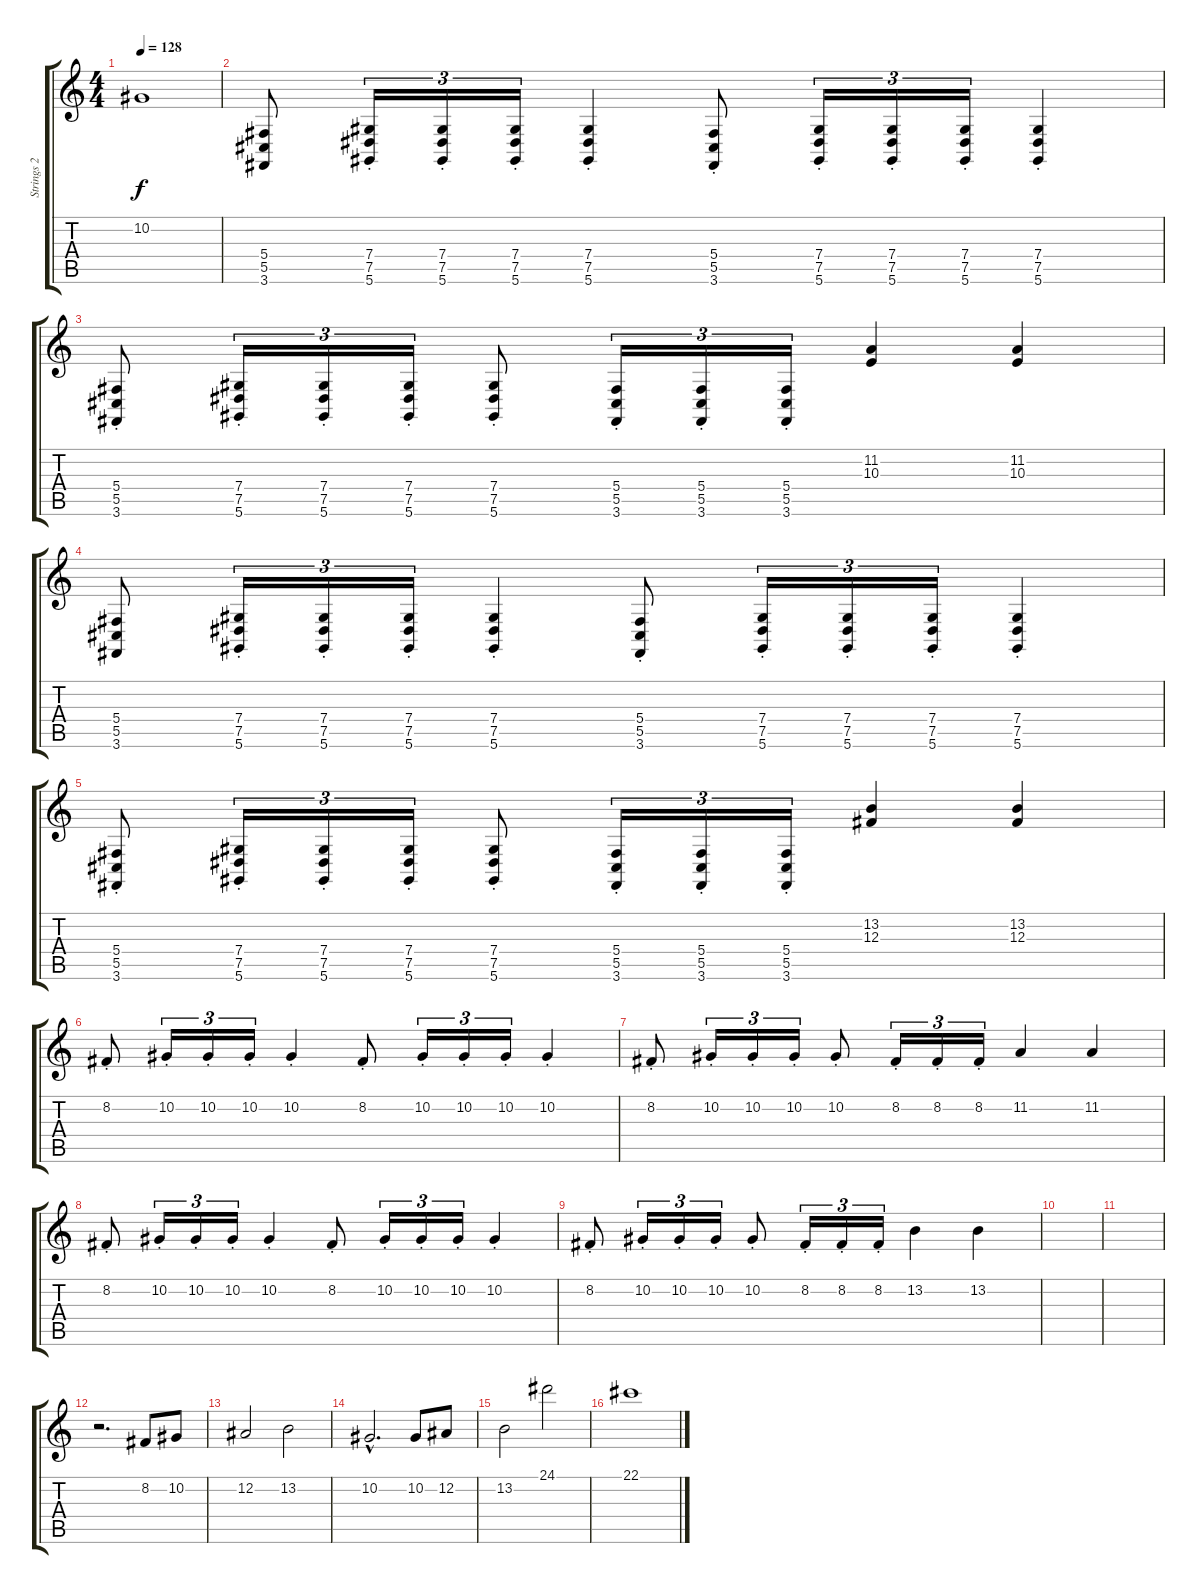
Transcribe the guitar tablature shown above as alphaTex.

\track ("Strings 2" "Strings 2") {instrument stringensemble1}
\staff {score tabs}
\tuning (Eb4 Bb3 Gb3 Db3 Ab2 Eb2) {hide}
\ts (4 4)
\tempo 128
\clef g2
\ks c
10.2{t}.1{dy f} |
(5.4 5.5 3.6).8{volume 13 balance 14 instrument stringensemble1} (7.4{st} 7.5{st} 5.6{st}).16{tu (3 2)} (7.4{st} 7.5{st} 5.6{st}).16{tu (3 2)} (7.4{st} 7.5{st} 5.6{st}).16{tu (3 2)} (7.4{st} 7.5{st} 5.6{st}).4 (5.4{st} 5.5{st} 3.6{st}).8 (7.4{st} 7.5{st} 5.6{st}).16{tu (3 2)} (7.4{st} 7.5{st} 5.6{st}).16{tu (3 2)} (7.4{st} 7.5{st} 5.6{st}).16{tu (3 2)} (7.4{st} 7.5{st} 5.6{st}).4 |
(5.4{st} 5.5{st} 3.6{st}).8 (7.4{st} 7.5{st} 5.6{st}).16{tu (3 2)} (7.4{st} 7.5{st} 5.6{st}).16{tu (3 2)} (7.4{st} 7.5{st} 5.6{st}).16{tu (3 2)} (7.4{st} 7.5{st} 5.6{st}).8 (5.4{st} 5.5{st} 3.6{st}).16{tu (3 2)} (5.4{st} 5.5{st} 3.6{st}).16{tu (3 2)} (5.4{st} 5.5{st} 3.6{st}).16{tu (3 2)} (11.2 10.3).4 (11.2 10.3).4 |
(5.4 5.5 3.6).8 (7.4{st} 7.5{st} 5.6{st}).16{tu (3 2)} (7.4{st} 7.5{st} 5.6{st}).16{tu (3 2)} (7.4{st} 7.5{st} 5.6{st}).16{tu (3 2)} (7.4{st} 7.5{st} 5.6{st}).4 (5.4{st} 5.5{st} 3.6{st}).8 (7.4{st} 7.5{st} 5.6{st}).16{tu (3 2)} (7.4{st} 7.5{st} 5.6{st}).16{tu (3 2)} (7.4{st} 7.5{st} 5.6{st}).16{tu (3 2)} (7.4{st} 7.5{st} 5.6{st}).4 |
(5.4{st} 5.5{st} 3.6{st}).8 (7.4{st} 7.5{st} 5.6{st}).16{tu (3 2)} (7.4{st} 7.5{st} 5.6{st}).16{tu (3 2)} (7.4{st} 7.5{st} 5.6{st}).16{tu (3 2)} (7.4{st} 7.5{st} 5.6{st}).8 (5.4{st} 5.5{st} 3.6{st}).16{tu (3 2)} (5.4{st} 5.5{st} 3.6{st}).16{tu (3 2)} (5.4{st} 5.5{st} 3.6{st}).16{tu (3 2)} (13.2 12.3).4 (13.2 12.3).4 |
8.2{st}.8{volume 16 instrument trumpet} 10.2{st}.16{tu (3 2)} 10.2{st}.16{tu (3 2)} 10.2{st}.16{tu (3 2)} 10.2{st}.4 8.2{st}.8 10.2{st}.16{tu (3 2)} 10.2{st}.16{tu (3 2)} 10.2{st}.16{tu (3 2)} 10.2{st}.4 |
8.2{st}.8 10.2{st}.16{tu (3 2)} 10.2{st}.16{tu (3 2)} 10.2{st}.16{tu (3 2)} 10.2{st}.8 8.2{st}.16{tu (3 2)} 8.2{st}.16{tu (3 2)} 8.2{st}.16{tu (3 2)} 11.2.4 11.2.4 |
8.2{st}.8 10.2{st}.16{tu (3 2)} 10.2{st}.16{tu (3 2)} 10.2{st}.16{tu (3 2)} 10.2{st}.4 8.2{st}.8 10.2{st}.16{tu (3 2)} 10.2{st}.16{tu (3 2)} 10.2{st}.16{tu (3 2)} 10.2{st}.4 |
8.2{st}.8 10.2{st}.16{tu (3 2)} 10.2{st}.16{tu (3 2)} 10.2{st}.16{tu (3 2)} 10.2{st}.8 8.2{st}.16{tu (3 2)} 8.2{st}.16{tu (3 2)} 8.2{st}.16{tu (3 2)} 13.2.4 13.2.4 |
|
|
r.2{d} 8.2.8{volume 14 balance 14 instrument stringensemble1} 10.2.8 |
12.2.2 13.2.2 |
10.2{hac}.2{d} 10.2.8 12.2.8 |
13.2.2 24.1.2 |
22.1.1
